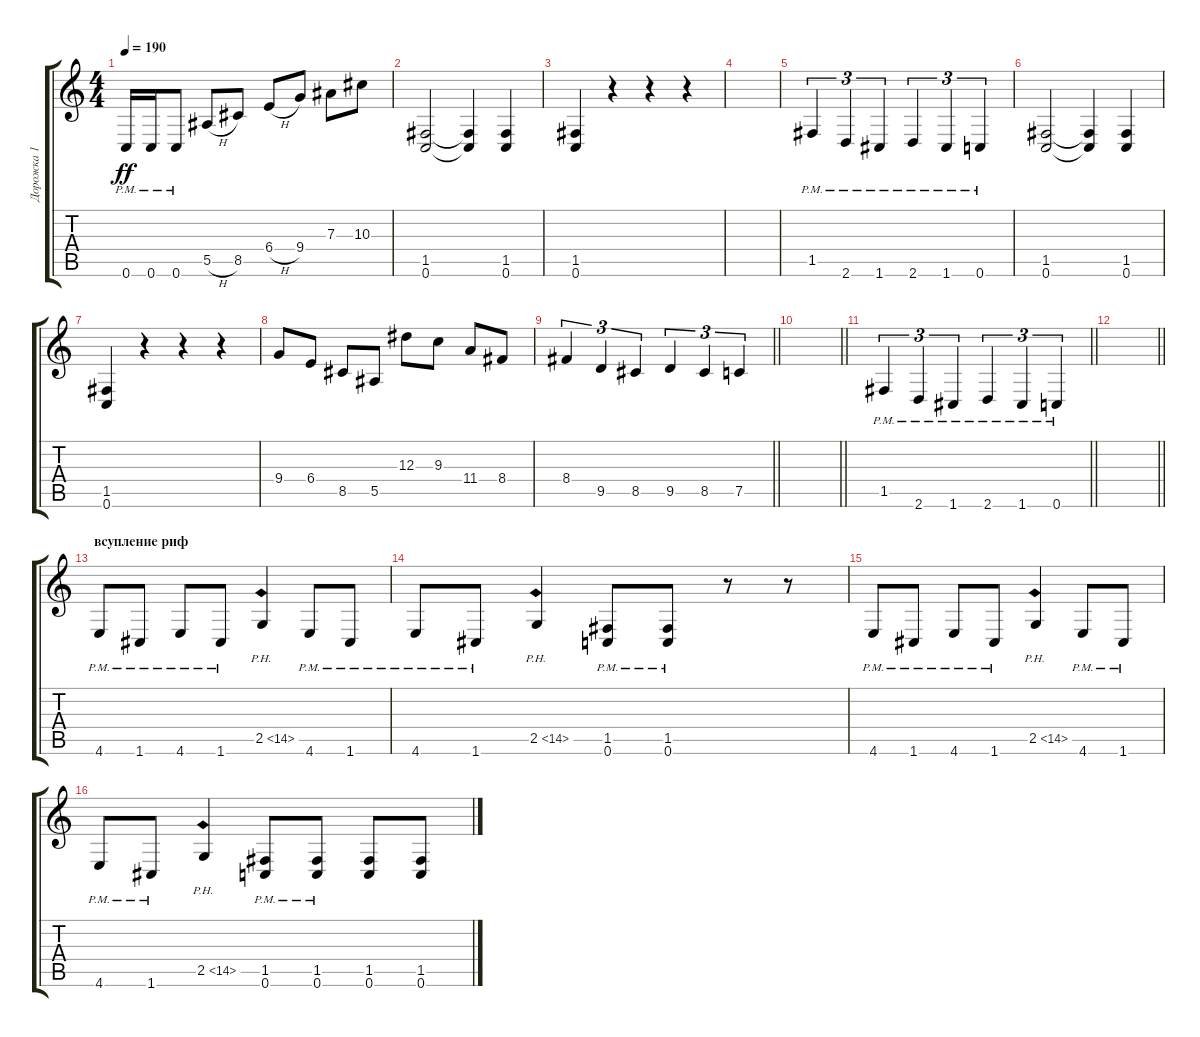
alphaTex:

\track ("Дорожка 1" "Дорожка 1") {instrument overdrivenguitar}
\staff {score tabs}
\tuning (C4 G3 Eb3 Bb2 F2 C2) {hide}
\ts (4 4)
\tempo 190
\clef g2
\ks c
0.6{pm}.16{dy ff} 0.6{pm}.16 0.6{pm}.8 5.5{h}.8 8.5.8 6.4{h}.8 9.4.8 7.3.8 10.3.8 |
(1.5 0.6).2 (1.5{t} 0.6{t}).4 (1.5 0.6).4 |
(1.5 0.6).4 r.4 r.4 r.4 |
|
1.5{pm}.4{tu (3 2)} 2.6{pm}.4{tu (3 2)} 1.6{pm}.4{tu (3 2)} 2.6{pm}.4{tu (3 2)} 1.6{pm}.4{tu (3 2)} 0.6{pm}.4{tu (3 2)} |
(1.5 0.6).2 (1.5{t} 0.6{t}).4 (1.5 0.6).4 |
(1.5 0.6).4 r.4 r.4 r.4 |
9.4.8 6.4.8 8.5.8 5.5.8 12.3.8 9.3.8 11.4.8 8.4.8 |
\barLineRight lightlight
8.4.4{tu (3 2)} 9.5.4{tu (3 2)} 8.5.4{tu (3 2)} 9.5.4{tu (3 2)} 8.5.4{tu (3 2)} 7.5.4{tu (3 2)} |
\barLineRight lightlight
|
\barLineRight lightlight
1.5{pm}.4{tu (3 2)} 2.6{pm}.4{tu (3 2)} 1.6{pm}.4{tu (3 2)} 2.6{pm}.4{tu (3 2)} 1.6{pm}.4{tu (3 2)} 0.6{pm}.4{tu (3 2)} |
\barLineRight lightlight
|
\section ("" "всупление риф")
4.6{pm}.8 1.6{pm}.8 4.6{pm}.8 1.6{pm}.8 2.5{ph 12}.4{instrument guitarharmonics} 4.6{pm}.8{instrument overdrivenguitar} 1.6{pm}.8 |
4.6{pm}.8 1.6{pm}.8 2.5{ph 12}.4{instrument guitarharmonics} (1.5{pm} 0.6{pm}).8{instrument overdrivenguitar} (1.5{pm} 0.6{pm}).8 r.8 r.8 |
4.6{pm}.8 1.6{pm}.8 4.6{pm}.8 1.6{pm}.8 2.5{ph 12}.4{instrument guitarharmonics} 4.6{pm}.8{instrument overdrivenguitar} 1.6{pm}.8 |
4.6{pm}.8 1.6{pm}.8 2.5{ph 12}.4{instrument guitarharmonics} (1.5{pm} 0.6{pm}).8{instrument overdrivenguitar} (1.5{pm} 0.6{pm}).8 (1.5 0.6).8{instrument overdrivenguitar} (1.5 0.6).8
